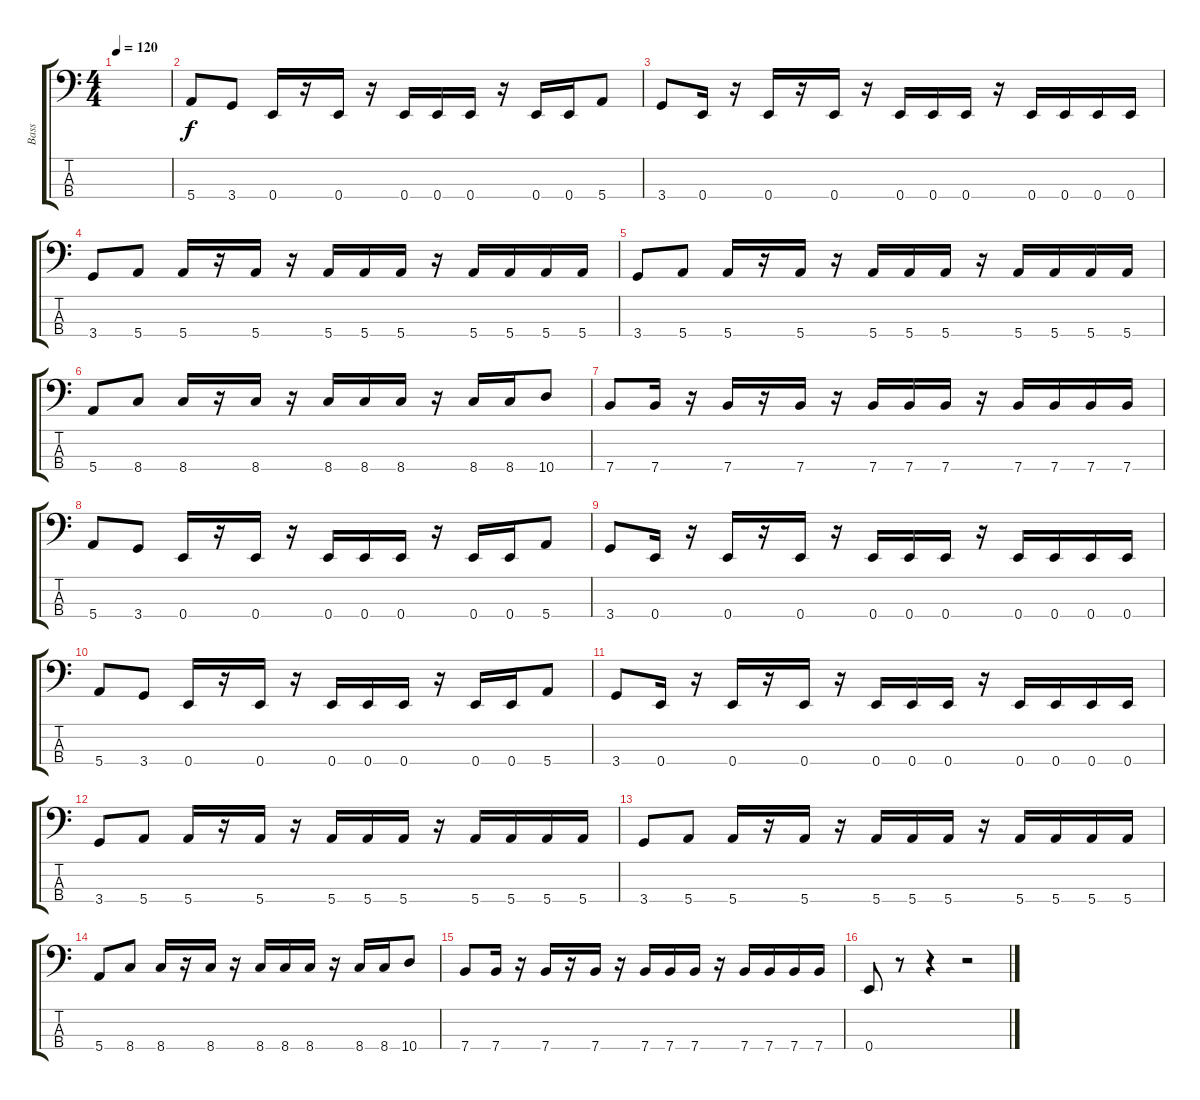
\track ("Bass" "Bass") {instrument electricbasspick}
\staff {score tabs}
\tuning (G2 D2 A1 E1) {hide}
\ts (4 4)
\tempo 120
\clef f4
\ks c
|
5.4.8 3.4.8 0.4.16 r.16 0.4.16 r.16 0.4.16 0.4.16 0.4.16 r.16 0.4.16 0.4.16 5.4.8 |
3.4.8 0.4.16 r.16 0.4.16 r.16 0.4.16 r.16 0.4.16 0.4.16 0.4.16 r.16 0.4.16 0.4.16 0.4.16 0.4.16 |
3.4.8 5.4.8 5.4.16 r.16 5.4.16 r.16 5.4.16 5.4.16 5.4.16 r.16 5.4.16 5.4.16 5.4.16 5.4.16 |
3.4.8 5.4.8 5.4.16 r.16 5.4.16 r.16 5.4.16 5.4.16 5.4.16 r.16 5.4.16 5.4.16 5.4.16 5.4.16 |
5.4.8 8.4.8 8.4.16 r.16 8.4.16 r.16 8.4.16 8.4.16 8.4.16 r.16 8.4.16 8.4.16 10.4.8 |
7.4.8 7.4.16 r.16 7.4.16 r.16 7.4.16 r.16 7.4.16 7.4.16 7.4.16 r.16 7.4.16 7.4.16 7.4.16 7.4.16 |
5.4.8 3.4.8 0.4.16 r.16 0.4.16 r.16 0.4.16 0.4.16 0.4.16 r.16 0.4.16 0.4.16 5.4.8 |
3.4.8 0.4.16 r.16 0.4.16 r.16 0.4.16 r.16 0.4.16 0.4.16 0.4.16 r.16 0.4.16 0.4.16 0.4.16 0.4.16 |
5.4.8 3.4.8 0.4.16 r.16 0.4.16 r.16 0.4.16 0.4.16 0.4.16 r.16 0.4.16 0.4.16 5.4.8 |
3.4.8 0.4.16 r.16 0.4.16 r.16 0.4.16 r.16 0.4.16 0.4.16 0.4.16 r.16 0.4.16 0.4.16 0.4.16 0.4.16 |
3.4.8 5.4.8 5.4.16 r.16 5.4.16 r.16 5.4.16 5.4.16 5.4.16 r.16 5.4.16 5.4.16 5.4.16 5.4.16 |
3.4.8 5.4.8 5.4.16 r.16 5.4.16 r.16 5.4.16 5.4.16 5.4.16 r.16 5.4.16 5.4.16 5.4.16 5.4.16 |
5.4.8 8.4.8 8.4.16 r.16 8.4.16 r.16 8.4.16 8.4.16 8.4.16 r.16 8.4.16 8.4.16 10.4.8 |
7.4.8 7.4.16 r.16 7.4.16 r.16 7.4.16 r.16 7.4.16 7.4.16 7.4.16 r.16 7.4.16 7.4.16 7.4.16 7.4.16 |
0.4.8 r.8 r.4 r.2
